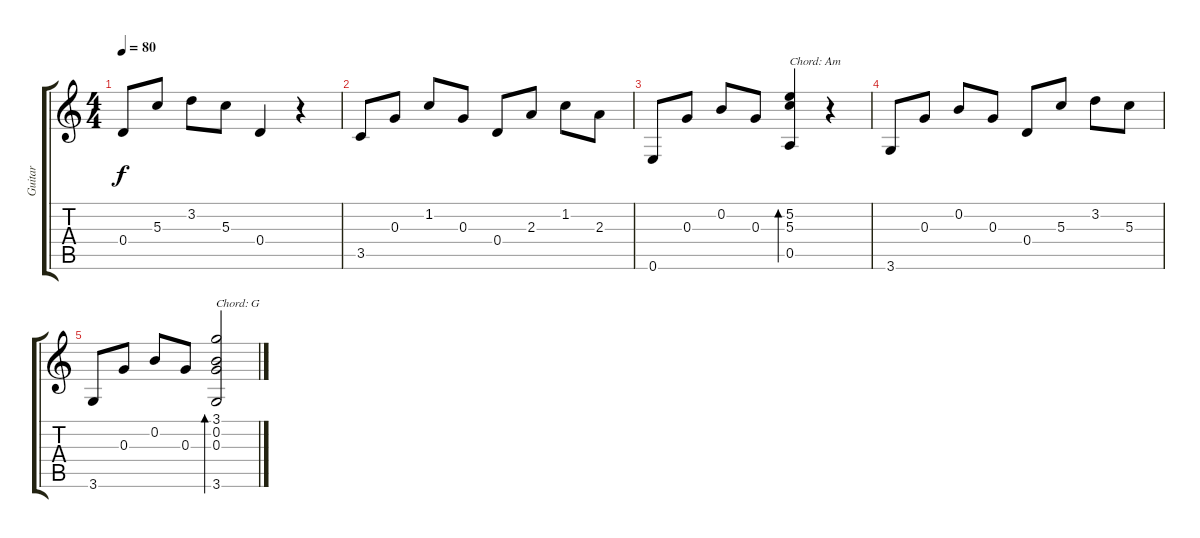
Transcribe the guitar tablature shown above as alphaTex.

\track ("Guitar" "Guitar") {instrument acousticguitarnylon}
\staff {score tabs}
\tuning (E4 B3 G3 D3 A2 E2) {hide}
\ts (4 4)
\tempo 80
\clef g2
\ks c
0.4.8{dy f} 5.3.8 3.2.8 5.3.8 0.4.4 r.4 |
3.5.8 0.3.8 1.2.8 0.3.8 0.4.8 2.3.8 1.2.8 2.3.8 |
0.6.8 0.3.8 0.2.8 0.3.8 (5.2 5.3 0.5).4{bd 120 txt "Chord: Am"} r.4 |
3.6.8 0.3.8 0.2.8 0.3.8 0.4.8 5.3.8 3.2.8 5.3.8 |
3.6.8 0.3.8 0.2.8 0.3.8 (3.1 0.2 0.3 3.6).2{bd 240 txt "Chord: G"}
